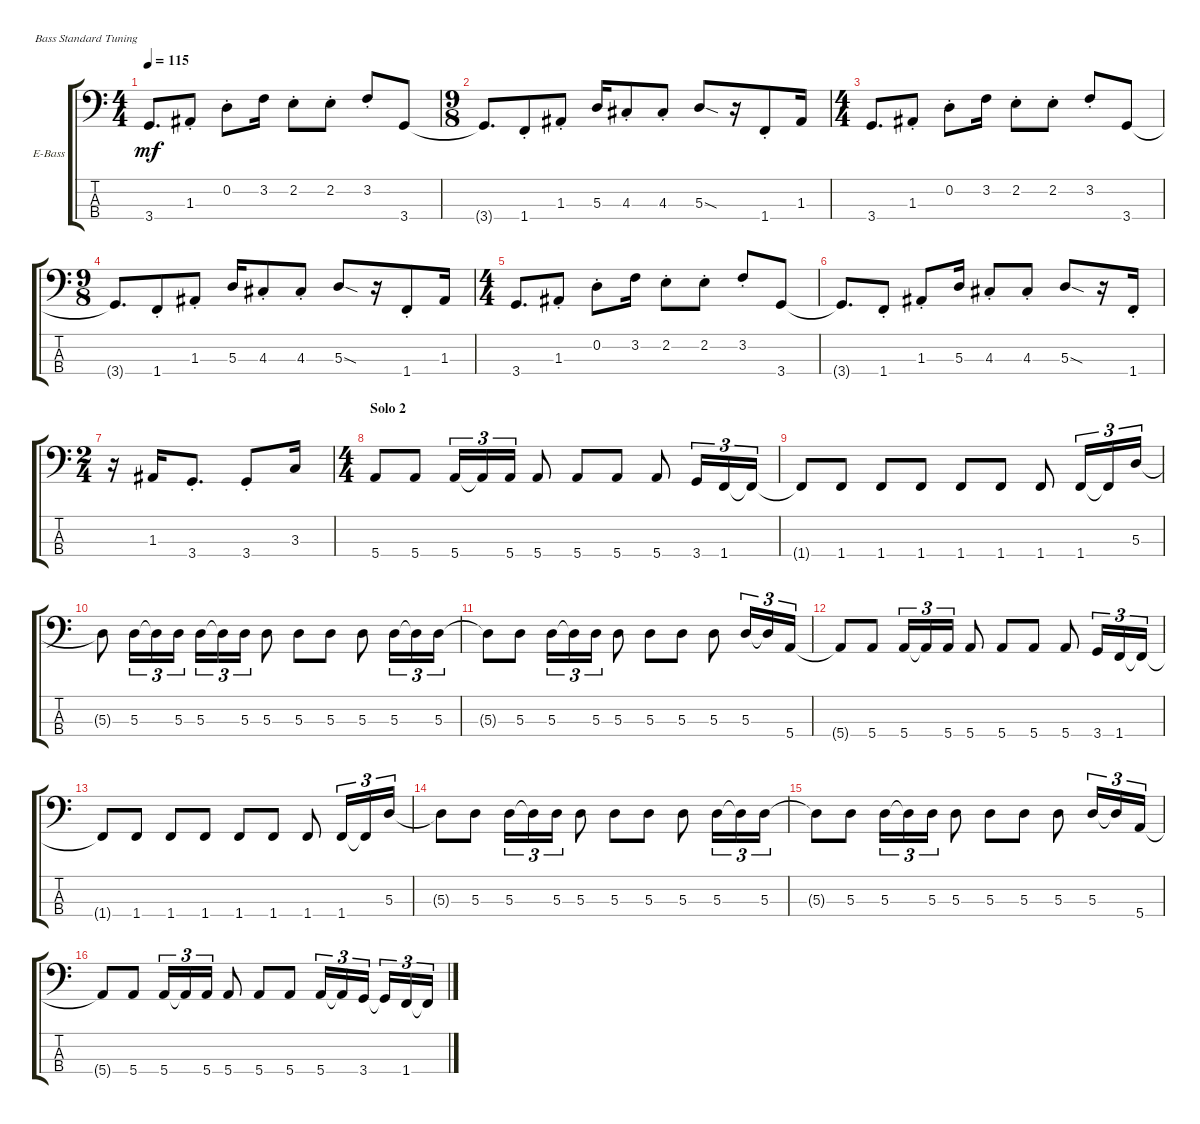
\defaultSystemsLayout 4
\bracketExtendMode groupsimilarinstruments
\firstSystemTrackNameOrientation horizontal
\otherSystemsTrackNameOrientation horizontal
\track ("Basse " "E-Bass") {instrument electricbassfinger}
\staff {score tabs}
\tuning (G2 D2 A1 E1)
\ts (4 4)
\tempo 115
\clef f4
\scale
0.313984
\ks c
3.4.8{d dy mf} 1.3{st}.8 0.2{st}.8 3.2.16 2.2{st}.8 2.2{st}.8 3.2{st}.8 3.4.8 |
\ts (9 8)
\scale
0.369518 3.4{t}.8{d} 1.4{st}.8 1.3{st}.8 5.3.16 4.3{st}.8 4.3{st}.8 5.3{sod}.8 r.16 1.4{st}.8 1.3.16 |
\ts (4 4)
\scale
0.260965 3.4.8{d} 1.3{st}.8 0.2{st}.8 3.2.16 2.2{st}.8 2.2{st}.8 3.2{st}.8 3.4.8 |
\ts (9 8)
\scale
0.369518 3.4{t}.8{d} 1.4{st}.8 1.3{st}.8 5.3.16 4.3{st}.8 4.3{st}.8 5.3{sod}.8 r.16 1.4{st}.8 1.3.16 |
\ts (4 4)
\scale
0.33711 3.4.8{d} 1.3{st}.8 0.2{st}.8 3.2.16 2.2{st}.8 2.2{st}.8 3.2{st}.8 3.4.8 |
\scale
0.36119 3.4{t}.8{d} 1.4{st}.8 1.3{st}.8 5.3.16 4.3{st}.8 4.3{st}.8 5.3{sod}.8 r.16 1.4{st}.16 |
\ts (2 4)
\scale
0.3017 r.16 1.3.16 3.4{st}.8{d} 3.4{st}.8 3.3.16 |
\ts (4 4)
\section ("" "Solo 2")
\scale
0.485477 5.4.8 5.4.8 5.4.16{tu (3 2)} 5.4{t}.16{tu (3 2)} 5.4.16{tu (3 2)} 5.4.8 5.4.8 5.4.8 5.4.8 3.4.16{tu (3 2)} 1.4.16{tu (3 2)} 1.4{t}.16{tu (3 2)} |
\scale
0.257261 1.4{t}.8 1.4.8 1.4.8 1.4.8 1.4.8 1.4.8 1.4.8 1.4.16{tu (3 2)} 1.4{t}.16{tu (3 2)} 5.3.16{tu (3 2)} |
\scale
0.257261 5.3{t}.8 5.3.16{tu (3 2)} 5.3{t}.16{tu (3 2)} 5.3.16{tu (3 2)} 5.3.16{tu (3 2)} 5.3{t}.16{tu (3 2)} 5.3.16{tu (3 2)} 5.3.8 5.3.8 5.3.8 5.3.8 5.3.16{tu (3 2)} 5.3{t}.16{tu (3 2)} 5.3.16{tu (3 2)} |
\scale
0.333333 5.3{t}.8 5.3.8 5.3.16{tu (3 2)} 5.3{t}.16{tu (3 2)} 5.3.16{tu (3 2)} 5.3.8 5.3.8 5.3.8 5.3.8 5.3.16{tu (3 2)} 5.3{t}.16{tu (3 2)} 5.4.16{tu (3 2)} |
\scale
0.333333 5.4{t}.8 5.4.8 5.4.16{tu (3 2)} 5.4{t}.16{tu (3 2)} 5.4.16{tu (3 2)} 5.4.8 5.4.8 5.4.8 5.4.8 3.4.16{tu (3 2)} 1.4.16{tu (3 2)} 1.4{t}.16{tu (3 2)} |
\scale
0.333333 1.4{t}.8 1.4.8 1.4.8 1.4.8 1.4.8 1.4.8 1.4.8 1.4.16{tu (3 2)} 1.4{t}.16{tu (3 2)} 5.3.16{tu (3 2)} |
\scale
0.333333 5.3{t}.8 5.3.8 5.3.16{tu (3 2)} 5.3{t}.16{tu (3 2)} 5.3.16{tu (3 2)} 5.3.8 5.3.8 5.3.8 5.3.8 5.3.16{tu (3 2)} 5.3{t}.16{tu (3 2)} 5.3.16{tu (3 2)} |
\scale
0.333333 5.3{t}.8 5.3.8 5.3.16{tu (3 2)} 5.3{t}.16{tu (3 2)} 5.3.16{tu (3 2)} 5.3.8 5.3.8 5.3.8 5.3.8 5.3.16{tu (3 2)} 5.3{t}.16{tu (3 2)} 5.4.16{tu (3 2)} |
\scale
0.333333 5.4{t}.8 5.4.8 5.4.16{tu (3 2)} 5.4{t}.16{tu (3 2)} 5.4.16{tu (3 2)} 5.4.8 5.4.8 5.4.8 5.4.16{tu (3 2)} 5.4{t}.16{tu (3 2)} 3.4.16{tu (3 2)} 3.4{t}.16{tu (3 2)} 1.4.16{tu (3 2)} 1.4{t}.16{tu (3 2)}
